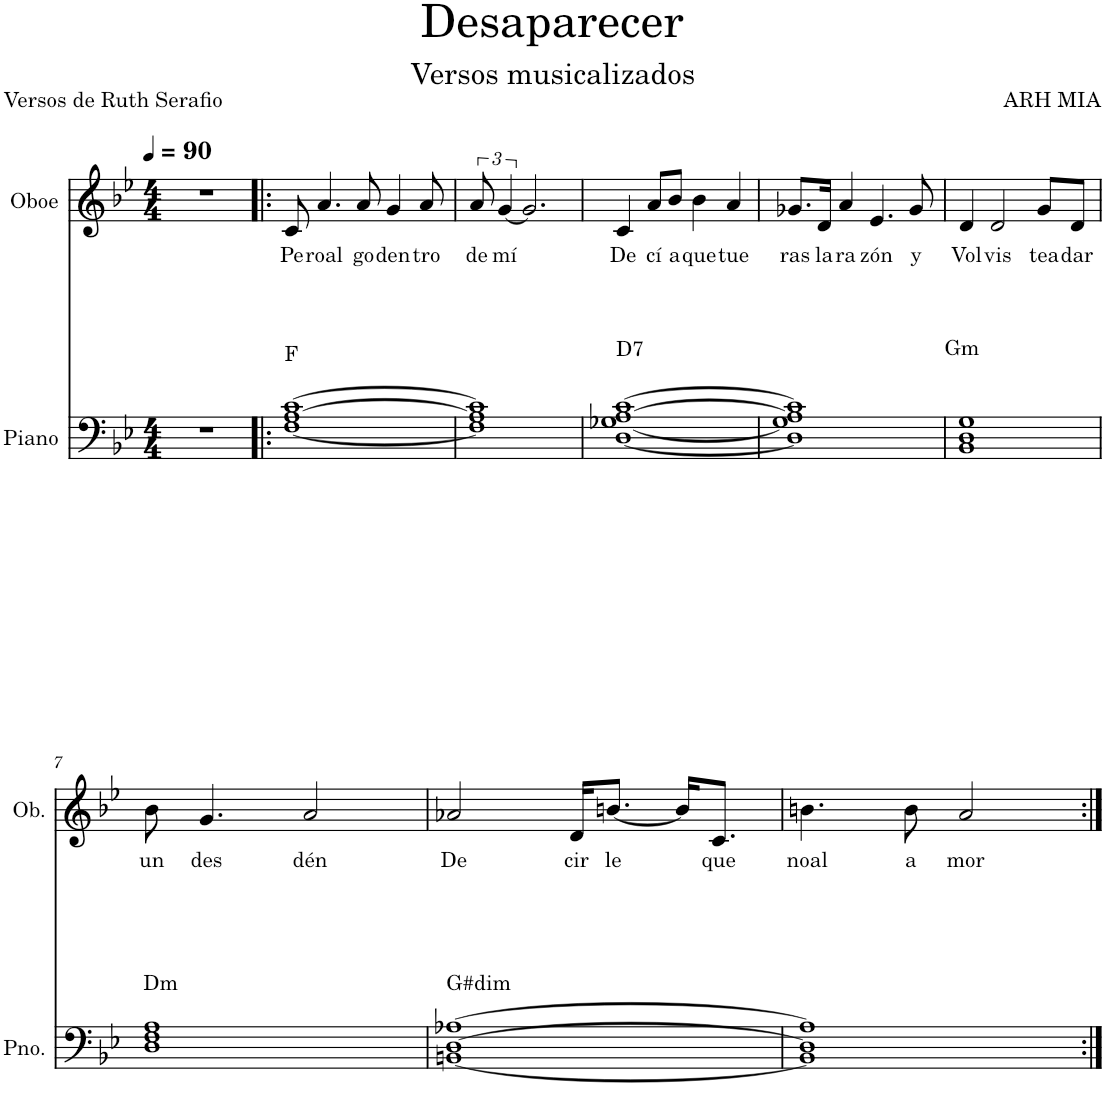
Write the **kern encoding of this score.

**kern	**kern	**text
*part2	*part1	*part1
*staff2	*staff1	*staff1
*I"Piano	*I"Oboe	*
*I'Pno.	*I'Ob.	*
*clefF4	*clefG2	*
*k[b-e-]	*k[b-e-]	*
*M4/4	*M4/4	*
*MM90	*MM90	*
=1	=1	=1
1r	1r	.
=2!|:	=2!|:	=2!|:
!LO:TX:a:t=F	!	!
!	!	!LO:LY:b
[1F [1A [1c	8c/	Pe
!	!	!LO:LY:b
.	4.a/	roal
!	!	!LO:LY:b
.	8a/	go
!	!	!LO:LY:b
.	4g/	den
!	!	!LO:LY:b
.	8a/	tro
=3	=3	=3
!	!	!LO:LY:b
1F] 1A] 1c]	12a/	de
!	!	!LO:LY:b
.	[6g/	mí
.	2.g/]	.
=4	=4	=4
!LO:TX:a:t=D7	!	!
!	!	!LO:LY:b
[1D [1G-X [1A [1c	4c/	De
!	!	!LO:LY:b
.	8a/L	cí
!	!	!LO:LY:b
.	8b-/J	a
!	!	!LO:LY:b
.	4b-\	que
!	!	!LO:LY:b
.	4a/	tue
=5	=5	=5
!	!	!LO:LY:b
1D] 1G-] 1A] 1c]	8.g-X/L	ras
!	!	!LO:LY:b
.	16d/Jk	la
!	!	!LO:LY:b
.	4a/	ra
!	!	!LO:LY:b
.	4.e-/	zón
!	!	!LO:LY:b
.	8g-/	y
=6	=6	=6
!LO:TX:a:t=Gm	!	!
!	!	!LO:LY:b
1BB- 1D 1G	4d/	Vol
!	!	!LO:LY:b
.	2d/	vis
!	!	!LO:LY:b
.	8g/L	tea
!	!	!LO:LY:b
.	8d/J	dar
!!LO:LB:g=z
=7	=7	=7
!LO:TX:a:t=Dm	!	!
!	!	!LO:LY:b
1D 1F 1A	8b-\	un
!	!	!LO:LY:b
.	4.g/	des
!	!	!LO:LY:b
.	2a/	dén
=8	=8	=8
!LO:TX:a:t=G#dim	!	!
!	!	!LO:LY:b
[1BBn [1D [1A-X	2a-X/	De
!	!	!LO:LY:b
.	16d/KL	cir
!	!	!LO:LY:b
.	[8.bn/J	le
.	16b/KL]	.
!	!	!LO:LY:b
.	8.c/J	que
=9	=9	=9
!	!	!LO:LY:b
1BB] 1D] 1A-]	4.bn\	noal
!	!	!LO:LY:b
.	8b\	a
!	!	!LO:LY:b
.	2a/	mor
=:|!	=:|!	=:|!
*-	*-	*-
